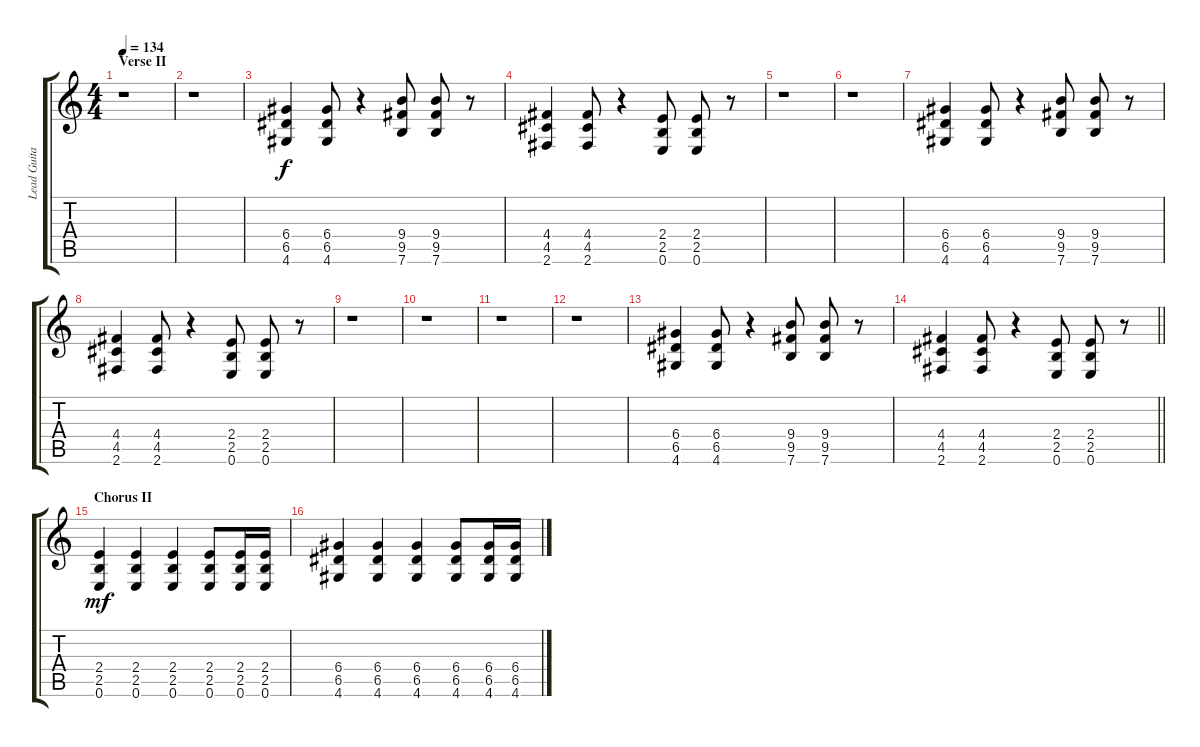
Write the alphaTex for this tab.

\track ("Lead Guitar" "Lead Guita") {instrument distortionguitar}
\staff {score tabs}
\tuning (E4 B3 G3 D3 A2 E2) {hide}
\ts (4 4)
\section ("" "Verse II")
\tempo 134
\clef g2
\ks c
r.1{dy f} |
r.1 |
(6.4 6.5 4.6).4 (6.4 6.5 4.6).8 r.4 (9.4 9.5 7.6).8 (9.4 9.5 7.6).8 r.8 |
(4.4 4.5 2.6).4 (4.4 4.5 2.6).8 r.4 (2.4 2.5 0.6).8 (2.4 2.5 0.6).8 r.8 |
r.1 |
r.1 |
(6.4 6.5 4.6).4 (6.4 6.5 4.6).8 r.4 (9.4 9.5 7.6).8 (9.4 9.5 7.6).8 r.8 |
(4.4 4.5 2.6).4 (4.4 4.5 2.6).8 r.4 (2.4 2.5 0.6).8 (2.4 2.5 0.6).8 r.8 |
r.1 |
r.1 |
r.1 |
r.1 |
(6.4 6.5 4.6).4 (6.4 6.5 4.6).8 r.4 (9.4 9.5 7.6).8 (9.4 9.5 7.6).8 r.8 |
\barLineRight lightlight
(4.4 4.5 2.6).4 (4.4 4.5 2.6).8 r.4 (2.4 2.5 0.6).8 (2.4 2.5 0.6).8 r.8 |
\section ("" "Chorus II")
(2.4 2.5 0.6).4{dy mf} (2.4 2.5 0.6).4 (2.4 2.5 0.6).4 (2.4 2.5 0.6).8 (2.4 2.5 0.6).16 (2.4 2.5 0.6).16 |
(6.4 6.5 4.6).4 (6.4 6.5 4.6).4 (6.4 6.5 4.6).4 (6.4 6.5 4.6).8 (6.4 6.5 4.6).16 (6.4 6.5 4.6).16
